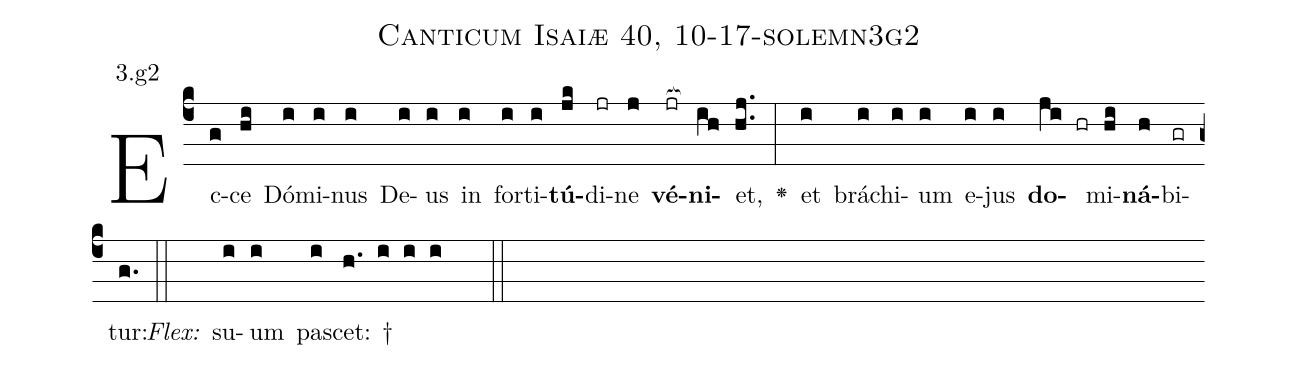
name: Canticum Isaiæ 40, 10-17-solemn3g2;
annotation: 3.g2;
%%
(c4)Ec(g)ce(hi) Dó(i)mi(i)nus(i) De(i)us(i) in(i) for(i)ti(i)<b>tú</b>(jk)di(jr)ne(j) <b>vé</b>(jr[ocb:1{])<b>ni</b>(ih[ocb:0}])et,(hj..) <v>\greheightstar</v>(:) et(i) brá(i)chi(i)um(i) e(i)jus(i) <b>do</b>(ji hr)mi(hi)<b>ná</b>(h)bi(gr)tur:(g.) (::)
<i>Flex:</i>()  su(i)um(i) pa(i)scet: †(h. i i i  ::)

%E(i) u(i) o(ji) u(hi) a(h) e.(g.) (::)
